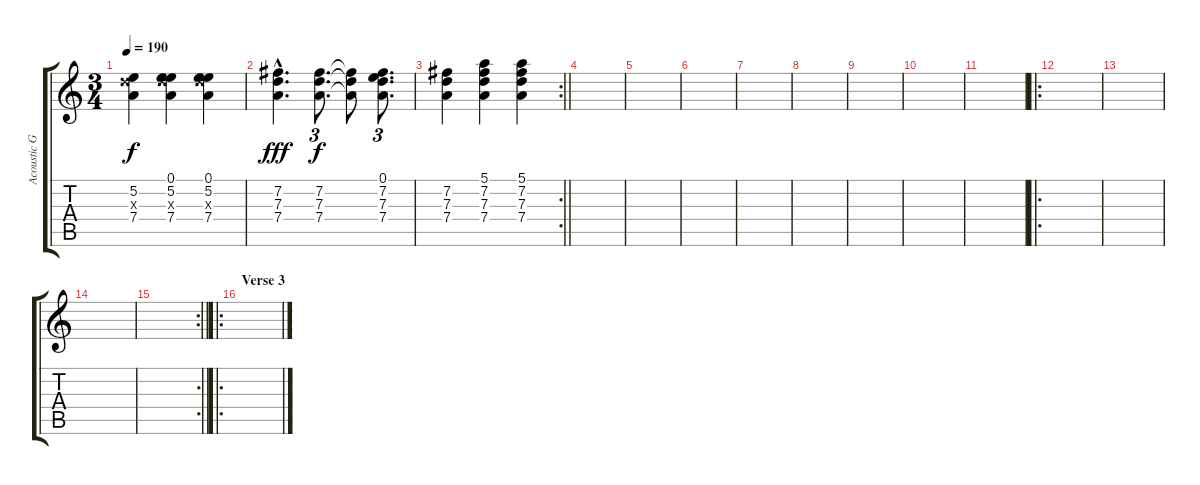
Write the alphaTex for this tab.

\track ("Acoustic Guitar" "Acoustic G") {instrument acousticguitarsteel}
\staff {score tabs}
\tuning (E4 B3 G3 D3 A2 D2) {hide}
\ts (3 4)
\tempo 190
\clef g2
\ks c
(5.2 7.3{x} 7.4).4{dy f} (0.1 5.2 7.3{x} 7.4).4 (0.1 5.2 7.3{x} 7.4).4 |
(7.2 7.3{hac} 7.4).4{d dy fff} (7.2 7.3 7.4).8{d tu (3 2) dy f} (7.2{t} 7.3{t} 7.4{t}).8 (0.1 7.2 7.3 7.4).8{d tu (3 2)} |
\rc 2
\barLineRight lightlight
(7.2 7.3 7.4).4 (5.1 7.2 7.3 7.4).4 (5.1 7.2 7.3 7.4).4 |
|
|
|
|
|
|
|
|
\ro
|
|
|
\rc 2
\barLineRight lightlight
|
\ro
\section ("" "Verse 3")
